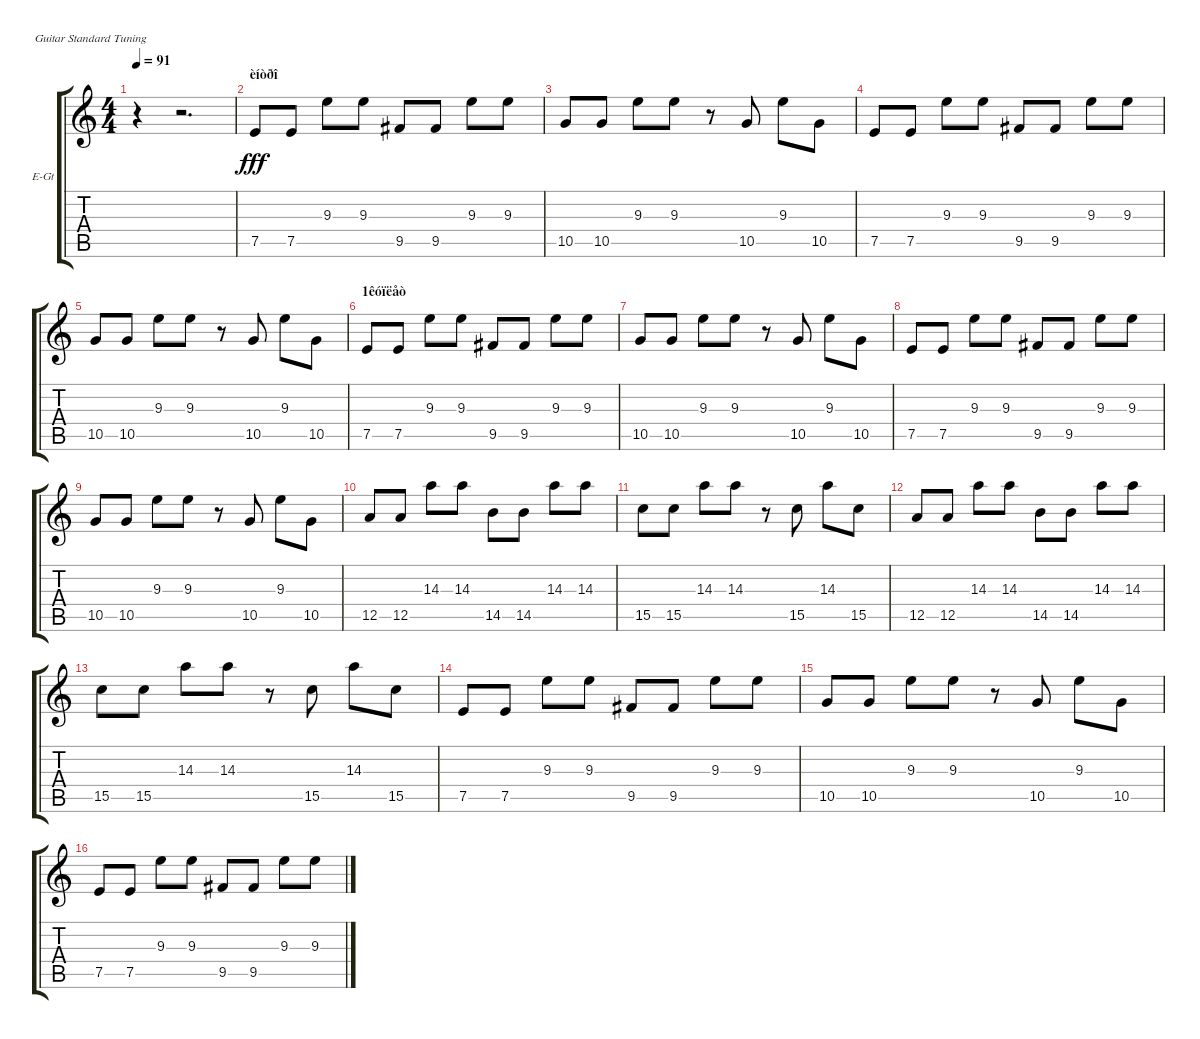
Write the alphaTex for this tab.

\bracketExtendMode groupsimilarinstruments
\firstSystemTrackNameOrientation horizontal
\otherSystemsTrackNameOrientation horizontal
\track ("электро соло" "E-Gt") {instrument electricguitarjazz}
\staff {score tabs}
\tuning (E4 B3 G3 D3 A2 E2)
\ts (4 4)
\tempo 91
\clef g2
\ks c
r.4{dy fff instrument electricguitarjazz} r.2{d} |
\section ("" "èíòðî")
7.5.8 7.5.8 9.3.8 9.3.8 9.5.8 9.5.8 9.3.8 9.3.8 |
10.5.8 10.5.8 9.3.8 9.3.8 r.8 10.5.8 9.3.8 10.5.8 |
7.5.8 7.5.8 9.3.8 9.3.8 9.5.8 9.5.8 9.3.8 9.3.8 |
10.5.8 10.5.8 9.3.8 9.3.8 r.8 10.5.8 9.3.8 10.5.8 |
\section ("" "1êóïëåò")
7.5.8 7.5.8 9.3.8 9.3.8 9.5.8 9.5.8 9.3.8 9.3.8 |
10.5.8 10.5.8 9.3.8 9.3.8 r.8 10.5.8 9.3.8 10.5.8 |
7.5.8 7.5.8 9.3.8 9.3.8 9.5.8 9.5.8 9.3.8 9.3.8 |
10.5.8 10.5.8 9.3.8 9.3.8 r.8 10.5.8 9.3.8 10.5.8 |
12.5.8 12.5.8 14.3.8 14.3.8 14.5.8 14.5.8 14.3.8 14.3.8 |
15.5.8 15.5.8 14.3.8 14.3.8 r.8 15.5.8 14.3.8 15.5.8 |
12.5.8 12.5.8 14.3.8 14.3.8 14.5.8 14.5.8 14.3.8 14.3.8 |
15.5.8 15.5.8 14.3.8 14.3.8 r.8 15.5.8 14.3.8 15.5.8 |
7.5.8 7.5.8 9.3.8 9.3.8 9.5.8 9.5.8 9.3.8 9.3.8 |
10.5.8 10.5.8 9.3.8 9.3.8 r.8 10.5.8 9.3.8 10.5.8 |
7.5.8 7.5.8 9.3.8 9.3.8 9.5.8 9.5.8 9.3.8 9.3.8
